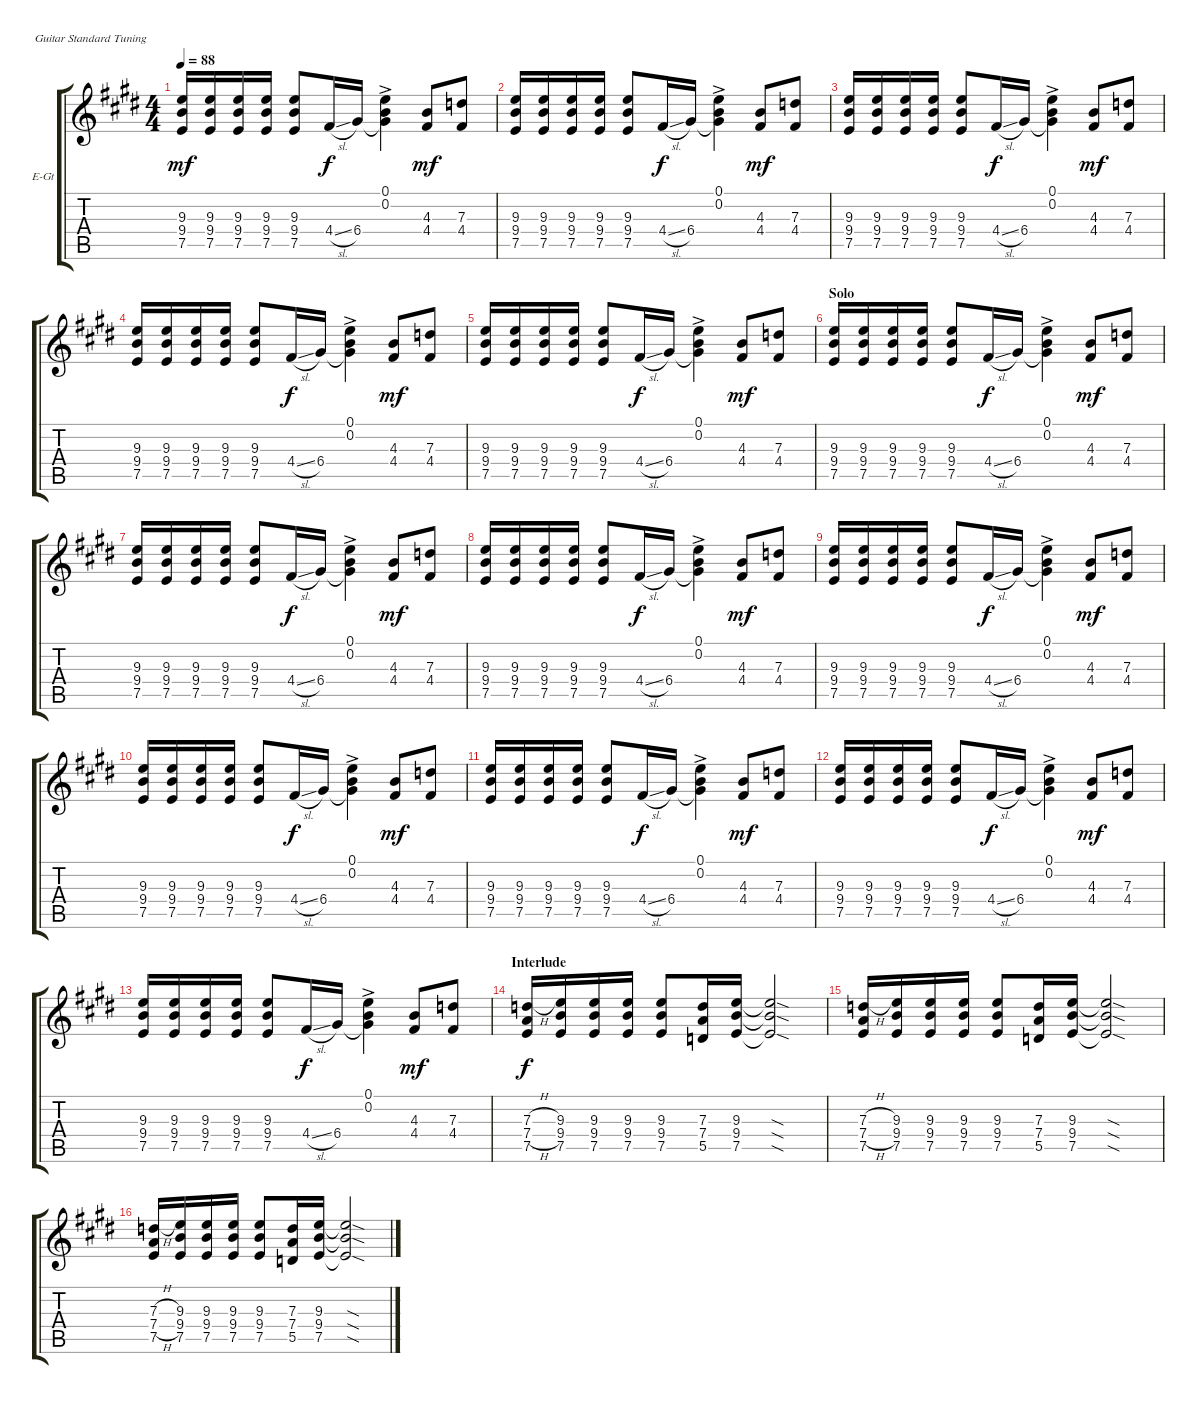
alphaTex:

\defaultSystemsLayout 4
\bracketExtendMode groupsimilarinstruments
\firstSystemTrackNameOrientation horizontal
\otherSystemsTrackNameOrientation horizontal
\track ("Electric Guitar" "E-Gt") {instrument distortionguitar}
\staff {score tabs}
\tuning (E4 B3 G3 D3 A2 E2)
\ts (4 4)
\tempo 88
\clef g2
\ks e
(7.5 9.4 9.3).16{dy mf} (9.3 9.4 7.5).16 (7.5 9.4 9.3).16 (7.5 9.4 9.3).16 (7.5 9.4 9.3).8 4.4{sl}.16{dy f} 6.4.16 (0.2{ac} 0.1{ac} 6.4{t}).4 (4.4 4.3).8{dy mf} (4.4 7.3).8 |
(7.5 9.4 9.3).16 (9.3 9.4 7.5).16 (7.5 9.4 9.3).16 (7.5 9.4 9.3).16 (7.5 9.4 9.3).8 4.4{sl}.16{dy f} 6.4.16 (0.2{ac} 0.1{ac} 6.4{t}).4 (4.4 4.3).8{dy mf} (4.4 7.3).8 |
(7.5 9.4 9.3).16 (9.3 9.4 7.5).16 (7.5 9.4 9.3).16 (7.5 9.4 9.3).16 (7.5 9.4 9.3).8 4.4{sl}.16{dy f} 6.4.16 (0.2{ac} 0.1{ac} 6.4{t}).4 (4.4 4.3).8{dy mf} (4.4 7.3).8 |
(7.5 9.4 9.3).16 (9.3 9.4 7.5).16 (7.5 9.4 9.3).16 (7.5 9.4 9.3).16 (7.5 9.4 9.3).8 4.4{sl}.16{dy f} 6.4.16 (0.2{ac} 0.1{ac} 6.4{t}).4 (4.4 4.3).8{dy mf} (4.4 7.3).8 |
(7.5 9.4 9.3).16 (9.3 9.4 7.5).16 (7.5 9.4 9.3).16 (7.5 9.4 9.3).16 (7.5 9.4 9.3).8 4.4{sl}.16{dy f} 6.4.16 (0.2{ac} 0.1{ac} 6.4{t}).4 (4.4 4.3).8{dy mf} (4.4 7.3).8 |
\section ("" "Solo")
(7.5 9.4 9.3).16 (9.3 9.4 7.5).16 (7.5 9.4 9.3).16 (7.5 9.4 9.3).16 (7.5 9.4 9.3).8 4.4{sl}.16{dy f} 6.4.16 (0.2{ac} 0.1{ac} 6.4{t}).4 (4.4 4.3).8{dy mf} (4.4 7.3).8 |
(7.5 9.4 9.3).16 (9.3 9.4 7.5).16 (7.5 9.4 9.3).16 (7.5 9.4 9.3).16 (7.5 9.4 9.3).8 4.4{sl}.16{dy f} 6.4.16 (0.2{ac} 0.1{ac} 6.4{t}).4 (4.4 4.3).8{dy mf} (4.4 7.3).8 |
(7.5 9.4 9.3).16 (9.3 9.4 7.5).16 (7.5 9.4 9.3).16 (7.5 9.4 9.3).16 (7.5 9.4 9.3).8 4.4{sl}.16{dy f} 6.4.16 (0.2{ac} 0.1{ac} 6.4{t}).4 (4.4 4.3).8{dy mf} (4.4 7.3).8 |
(7.5 9.4 9.3).16 (9.3 9.4 7.5).16 (7.5 9.4 9.3).16 (7.5 9.4 9.3).16 (7.5 9.4 9.3).8 4.4{sl}.16{dy f} 6.4.16 (0.2{ac} 0.1{ac} 6.4{t}).4 (4.4 4.3).8{dy mf} (4.4 7.3).8 |
(7.5 9.4 9.3).16 (9.3 9.4 7.5).16 (7.5 9.4 9.3).16 (7.5 9.4 9.3).16 (7.5 9.4 9.3).8 4.4{sl}.16{dy f} 6.4.16 (0.2{ac} 0.1{ac} 6.4{t}).4 (4.4 4.3).8{dy mf} (4.4 7.3).8 |
(7.5 9.4 9.3).16 (9.3 9.4 7.5).16 (7.5 9.4 9.3).16 (7.5 9.4 9.3).16 (7.5 9.4 9.3).8 4.4{sl}.16{dy f} 6.4.16 (0.2{ac} 0.1{ac} 6.4{t}).4 (4.4 4.3).8{dy mf} (4.4 7.3).8 |
(7.5 9.4 9.3).16 (9.3 9.4 7.5).16 (7.5 9.4 9.3).16 (7.5 9.4 9.3).16 (7.5 9.4 9.3).8 4.4{sl}.16{dy f} 6.4.16 (0.2{ac} 0.1{ac} 6.4{t}).4 (4.4 4.3).8{dy mf} (4.4 7.3).8 |
(7.5 9.4 9.3).16 (9.3 9.4 7.5).16 (7.5 9.4 9.3).16 (7.5 9.4 9.3).16 (7.5 9.4 9.3).8 4.4{sl}.16{dy f} 6.4.16 (0.2{ac} 0.1{ac} 6.4{t}).4 (4.4 4.3).8{dy mf} (4.4 7.3).8 |
\section ("" "Interlude")
(7.5 7.4{h} 7.3{h}).16{dy f} (7.5 9.4 9.3).16 (9.3 9.4 7.5).16 (7.5 9.4 9.3).16 (7.5 9.4 9.3).8 (5.5 7.4 7.3).16 (7.5 9.4 9.3).16 (9.3{sod t} 9.4{sod t} 7.5{sod t}).2 |
(7.5 7.4{h} 7.3{h}).16 (7.5 9.4 9.3).16 (9.3 9.4 7.5).16 (7.5 9.4 9.3).16 (7.5 9.4 9.3).8 (5.5 7.4 7.3).16 (7.5 9.4 9.3).16 (9.3{sod t} 9.4{sod t} 7.5{sod t}).2 |
(7.5 7.4{h} 7.3{h}).16 (7.5 9.4 9.3).16 (9.3 9.4 7.5).16 (7.5 9.4 9.3).16 (7.5 9.4 9.3).8 (5.5 7.4 7.3).16 (7.5 9.4 9.3).16 (9.3{sod t} 9.4{sod t} 7.5{sod t}).2
